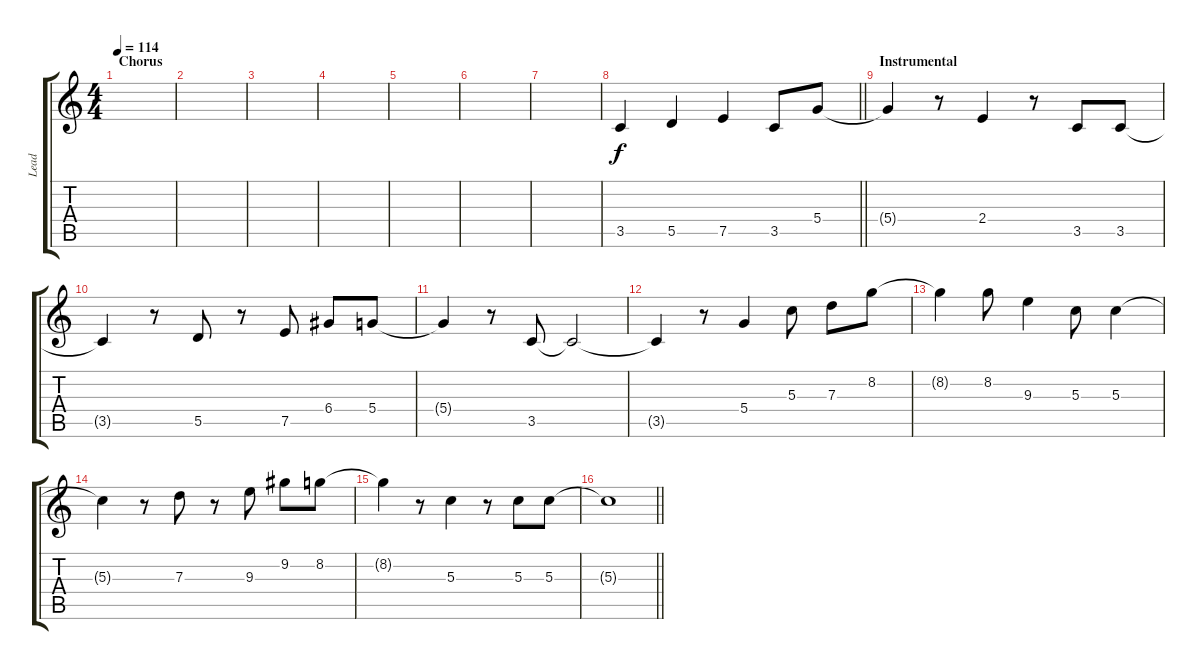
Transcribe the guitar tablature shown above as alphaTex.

\track ("Lead" "Lead") {instrument overdrivenguitar}
\staff {score tabs}
\tuning (E4 B3 G3 D3 A2 E2) {hide}
\ts (4 4)
\section ("" "Chorus")
\tempo 114
\clef g2
\ks c
|
|
|
|
|
|
|
\barLineRight lightlight
3.5.4{volume 7} 5.5.4 7.5.4 3.5.8 5.4.8 |
\section ("" "Instrumental")
5.4{t}.4 r.8 2.4.4 r.8 3.5.8 3.5.8 |
3.5{t}.4 r.8 5.5.8 r.8 7.5.8 6.4.8 5.4.8 |
5.4{t}.4 r.8 3.5.8 3.5{t}.2 |
3.5{t}.4 r.8 5.4.4 5.3.8 7.3.8 8.2.8 |
8.2{t}.4 8.2.8 9.3.4 5.3.8 5.3.4 |
5.3{t}.4 r.8 7.3.8 r.8 9.3.8 9.2.8 8.2.8 |
8.2{t}.4 r.8 5.3.4 r.8 5.3.8 5.3.8{volume 5 balance 5} |
\barLineRight lightlight
5.3{t}.1
